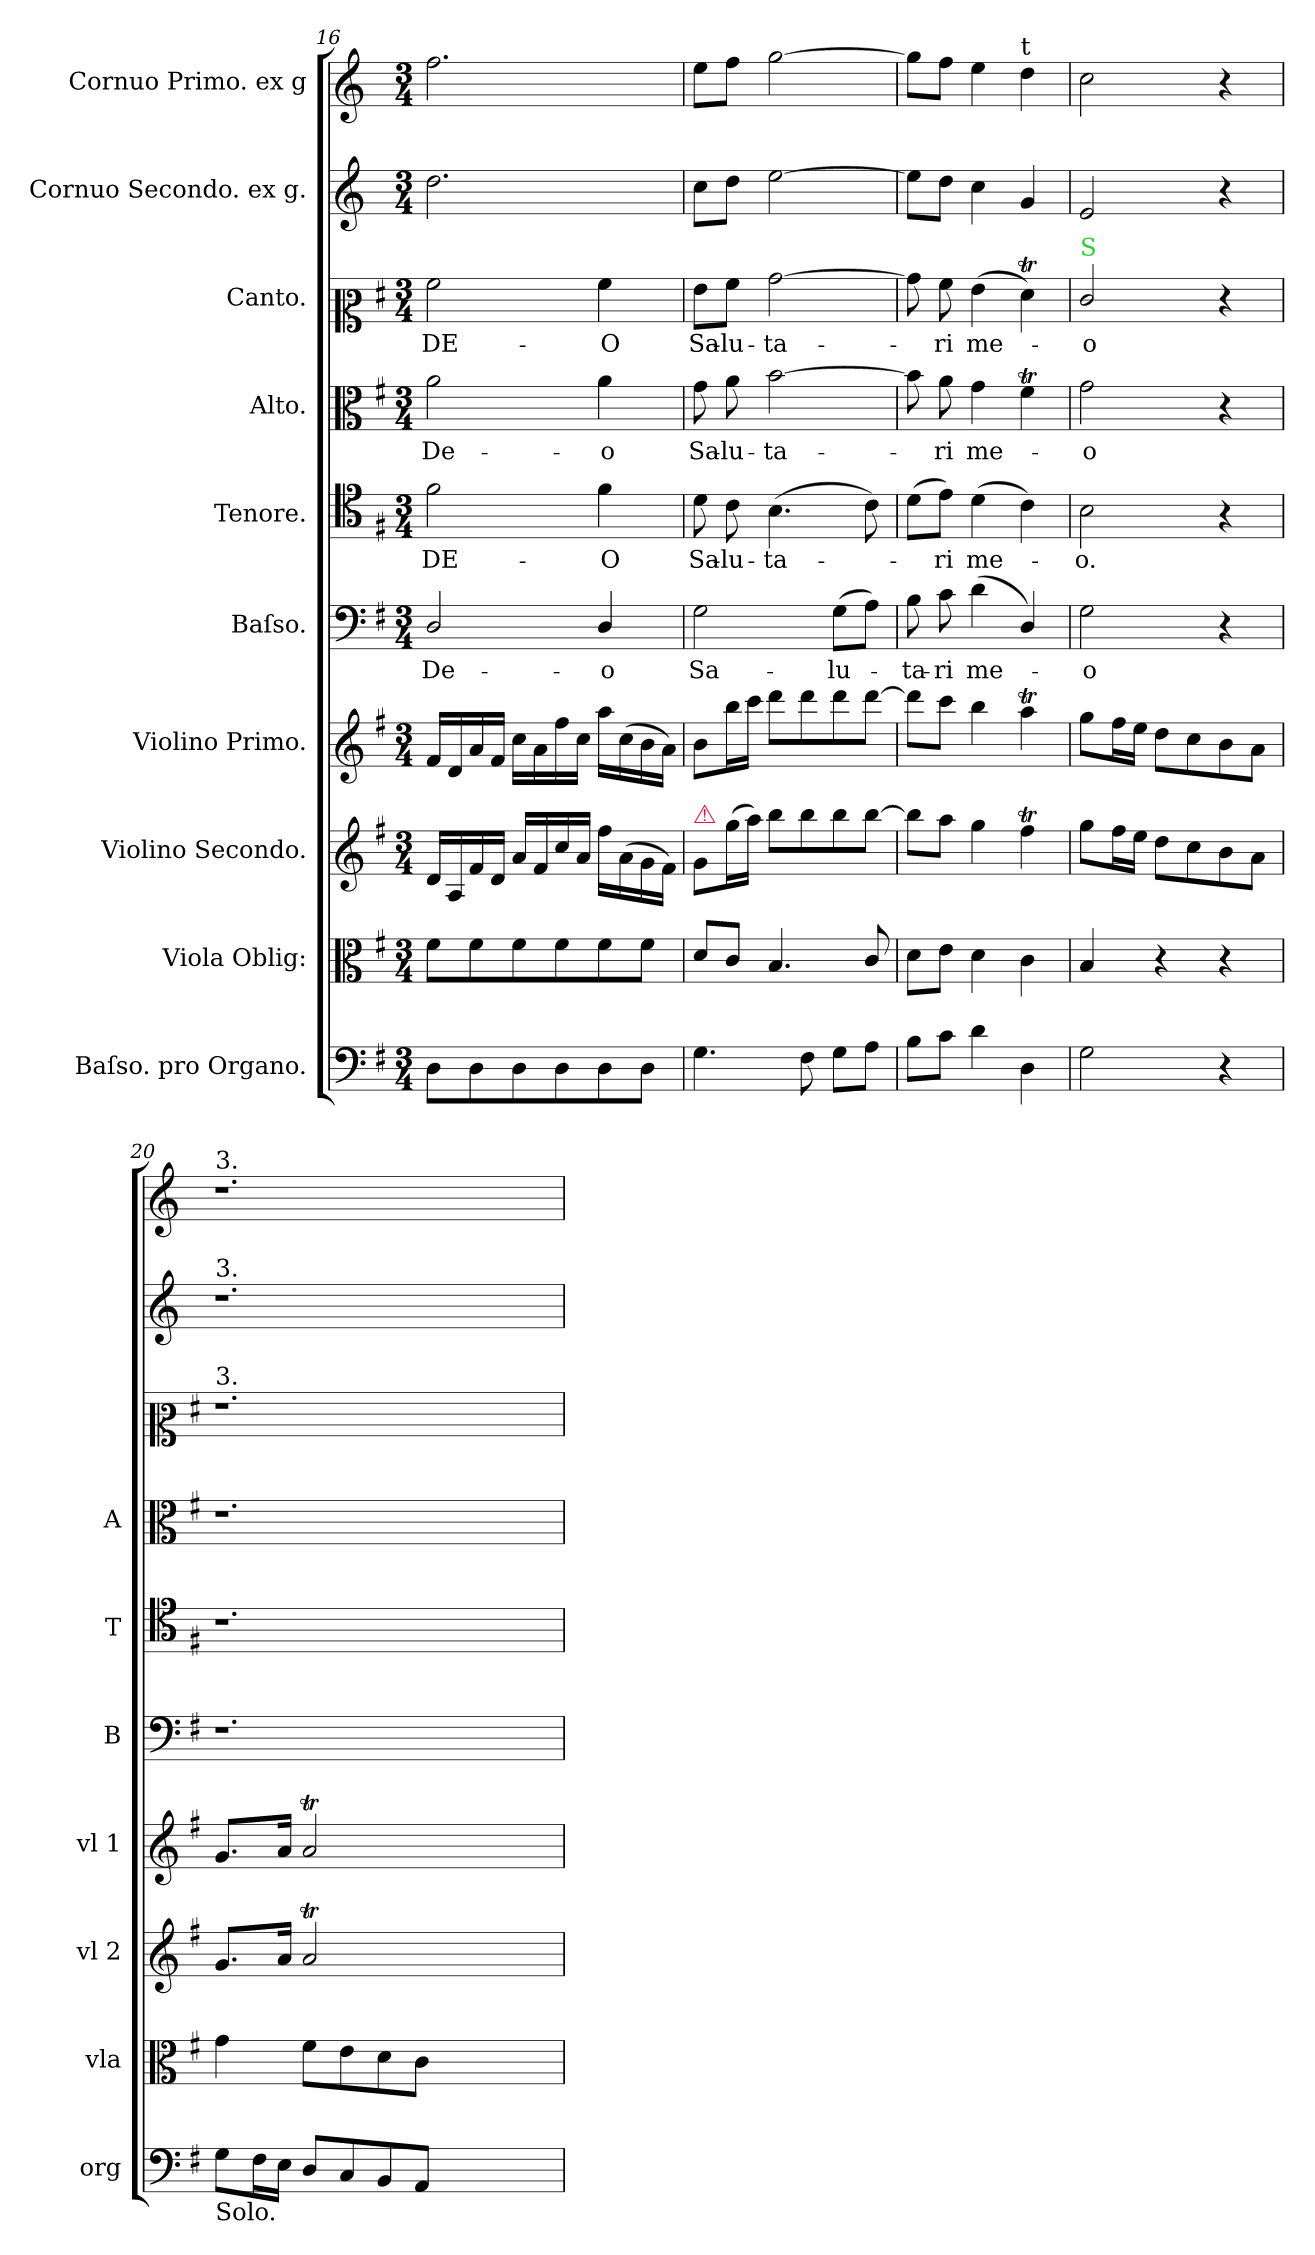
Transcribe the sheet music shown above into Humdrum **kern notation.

**kern	**kern	**kern	**kern	**kern	**text	**kern	**text	**kern	**text	**kern	**text	**kern	**kern
*part10	*part9	*part8	*part7	*part6	*part6	*part5	*part5	*part4	*part4	*part3	*part3	*part2	*part1
*staff10	*staff9	*staff8	*staff7	*staff6	*staff6	*staff5	*staff5	*staff4	*staff4	*staff3	*staff3	*staff2	*staff1
*I"Baſso. pro Organo.	*I"Viola Oblig:	*I"Violino Secondo.	*I"Violino Primo.	*I"Baſso.	*	*I"Tenore.	*	*I"Alto.	*	*I"Canto.	*	*I"Cornuo Secondo. ex g.	*I"Cornuo Primo. ex g
*I'org	*I'vla	*I'vl 2	*I'vl 1	*I'B	*	*I'T	*	*I'A	*	*	*	*	*
*clefF4	*clefC3	*clefG2	*clefG2	*clefF4	*	*clefC4	*	*clefC3	*	*clefC2	*	*clefG2	*clefG2
*	*	*	*	*	*	*	*	*	*	*	*	*ITrd3c5	*ITrd3c5
*k[f#]	*k[f#]	*k[f#]	*k[f#]	*k[f#]	*	*k[f#]	*	*k[f#]	*	*k[f#]	*	*k[f#]	*k[f#]
*G:	*G:	*G:	*G:	*G:	*	*G:	*	*G:	*	*G:	*	*G:	*G:
*M3/4	*M3/4	*M3/4	*M3/4	*M3/4	*	*M3/4	*	*M3/4	*	*M3/4	*	*M3/4	*M3/4
=16	=16	=16	=16	=16	=16	=16	=16	=16	=16	=16	=16	=16	=16
8D\L	8f#\L	16d/LL	16f#/LL	2D/	De-	2f#\	DE-	2a\	De-	2a\	DE-	2.a\	2.cc\
.	.	16A/	16d/	.	.	.	.	.	.	.	.	.	.
8D\	8f#\	16f#/	16a/	.	.	.	.	.	.	.	.	.	.
.	.	16d/JJ	16f#/JJ	.	.	.	.	.	.	.	.	.	.
8D\	8f#\	16a/LL	16cc\LL	.	.	.	.	.	.	.	.	.	.
.	.	16f#/	16a\	.	.	.	.	.	.	.	.	.	.
8D\	8f#\	16cc/	16ff#\	.	.	.	.	.	.	.	.	.	.
.	.	16a/JJ	16cc\JJ	.	.	.	.	.	.	.	.	.	.
8D\	8f#\	16ff#\LL	16aa\LL	4D/	-o	4f#\	-O	4a\	-o	4a\	-O	.	.
.	.	(16a\	(16cc\	.	.	.	.	.	.	.	.	.	.
8D\J	8f#\J	16g\	16b\	.	.	.	.	.	.	.	.	.	.
.	.	16f#\JJ)	16a\JJ)	.	.	.	.	.	.	.	.	.	.
=17	=17	=17	=17	=17	=17	=17	=17	=17	=17	=17	=17	=17	=17
!	!	!LO:TX:a:color=crimson:t=⚠	!	!	!	!	!	!	!	!	!	!	!
4.G\	8d/L	8g/L	8b\L	2G\	Sa-	8d\	Sa-	8g\	Sa-	8g\L	Sa-	8g\L	8b\L
.	8c/J	(16gg\L	16bb\L	.	.	8c\	-lu-	8a\	-lu-	8a\J	-lu-	8a\J	8cc\J
.	.	16aa\JJ)	16ccc\JJ	.	.	.	.	.	.	.	.	.	.
.	4.B/	8bb\L	8ddd\L	.	.	(4.B\	-ta-	[2b\	-ta-	[2b\	-ta-	[2b\	[2dd\
8F#\	.	8bb\	8ddd\	.	.	.	.	.	.	.	.	.	.
8G\L	.	8bb\	8ddd\	(8G\L	-lu-	.	.	.	.	.	.	.	.
8A\J	8c/	[8bb\J	[8ddd\J	8A\J)	.	8c\)	.	.	.	.	.	.	.
=18	=18	=18	=18	=18	=18	=18	=18	=18	=18	=18	=18	=18	=18
8B\L	8d\L	8bb\L]	8ddd\L]	8B\	ta-	(8d\L	.	8b\]	.	8b\]	.	8b\L]	8dd\L]
8c\J	8e\J	8aa\J	8ccc\J	8c\	-ri	8e\J)	-ri	8a\	-ri	8a\	-ri	8a\J	8cc\J
4d\	4d\	4gg\	4bb\	(4d\	me-	(4d\	me-	4g\	me-	(4g\	me-	4g\	4b\
!	!	!	!	!	!	!	!	!	!	!	!	!	!LO:TX:a:t=t
4D\	4c\	4ff#t\	4aaT\	4D/)	.	4c\)	.	4f#t\	.	4f#t\)	.	4d/	4a\
=19	=19	=19	=19	=19	=19	=19	=19	=19	=19	=19	=19	=19	=19
!	!	!	!	!	!	!	!	!	!	!LO:TX:a:color=limegreen:t=S	!	!	!
2G\	4B/	8gg\L	8gg\L	2G\	-o	2B\	-o.	2g\	-o	2e/	-o	2B/	2g\
.	.	16ff#\L	16ff#\L	.	.	.	.	.	.	.	.	.	.
.	.	16ee\JJ	16ee\JJ	.	.	.	.	.	.	.	.	.	.
.	4r	8dd\L	8dd\L	.	.	.	.	.	.	.	.	.	.
.	.	8cc\	8cc\	.	.	.	.	.	.	.	.	.	.
4r	4r	8b\	8b\	4r	.	4r	.	4r	.	4r	.	4r	4r
.	.	8a\J	8a\J	.	.	.	.	.	.	.	.	.	.
=20	=20	=20	=20	=20	=20	=20	=20	=20	=20	=20	=20	=20	=20
!	!	!	!	!	!	!	!	!	!	!	!	!	!LO:TX:a:t=3.
!	!	!	!	!	!	!	!	!	!	!	!	!LO:TX:a:t=3.	!
!	!	!	!	!	!	!	!	!	!	!LO:TX:a:t=3.	!	!	!
!LO:TX:b:t=Solo.	!	!	!	!	!	!	!	!	!	!	!	!	!
8G\L	4g\	8.g/L	8.g/L	1.r	.	1.r	.	1.r	.	1.r	.	1.r	1.r
16F#\L	.	.	.	.	.	.	.	.	.	.	.	.	.
16E\JJ	.	16a/Jk	16a/Jk	.	.	.	.	.	.	.	.	.	.
8D/L	8f#\L	2aT/	2aT/	.	.	.	.	.	.	.	.	.	.
8C/	8e\	.	.	.	.	.	.	.	.	.	.	.	.
8BB/	8d\	.	.	.	.	.	.	.	.	.	.	.	.
8AA/J	8c\J	.	.	.	.	.	.	.	.	.	.	.	.
2.ryy	2.ryy	2.ryy	2.ryy	.	.	.	.	.	.	.	.	.	.
=	=	=	=	=	=	=	=	=	=	=	=	=	=
*-	*-	*-	*-	*-	*-	*-	*-	*-	*-	*-	*-	*-	*-
